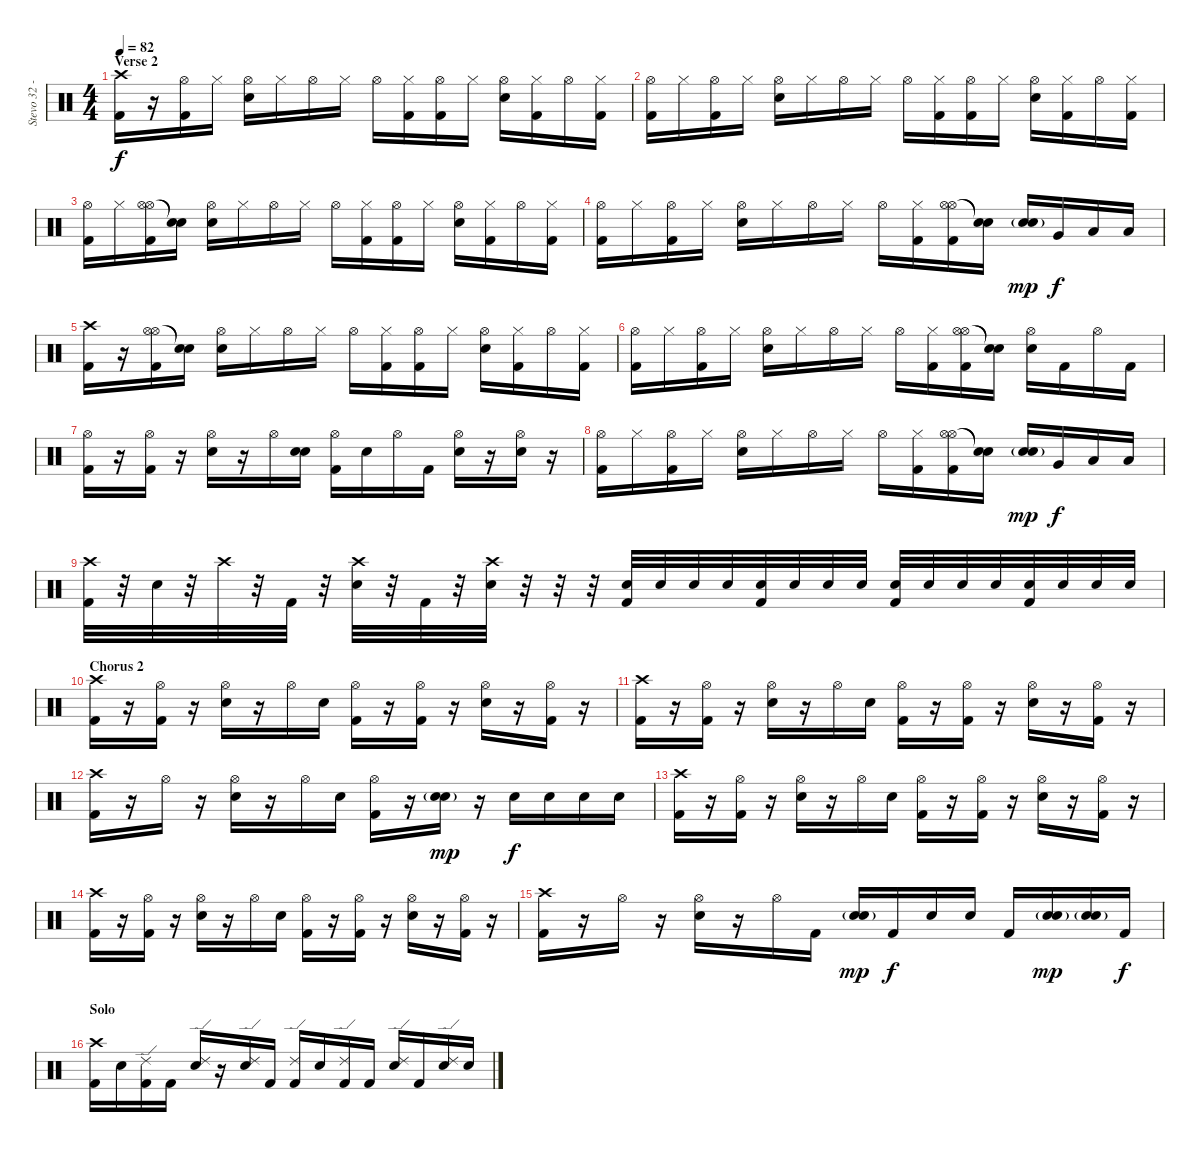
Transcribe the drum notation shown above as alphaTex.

\track ("Stevo 32 - Drums" "Stevo 32 -") {instrument percussion}
\staff {score}
\articulation defaults
\ts (4 4)
\section ("" "Verse 2")
\tempo 82
\clef neutral
\ks c
("Crash high (hit)" "Kick (hit) 2").16{dy f} r.16 ("Hi-Hat (open)" "Kick (hit) 2").16 "Hi-Hat (closed)".16 ("Hi-Hat (open)" "Snare (hit) 2").16 "Hi-Hat (closed)".16 "Hi-Hat (open)".16 "Hi-Hat (closed)".16 "Hi-Hat (open)".16 ("Hi-Hat (closed)" "Kick (hit) 2").16 ("Hi-Hat (open)" "Kick (hit) 2").16 "Hi-Hat (closed)".16 ("Hi-Hat (open)" "Snare (hit) 2").16 ("Hi-Hat (closed)" "Kick (hit) 2").16 "Hi-Hat (open)".16 ("Hi-Hat (closed)" "Kick (hit) 2").16 |
("Hi-Hat (open)" "Kick (hit) 2").16 "Hi-Hat (closed)".16 ("Hi-Hat (open)" "Kick (hit) 2").16 "Hi-Hat (closed)".16 ("Hi-Hat (open)" "Snare (hit) 2").16 "Hi-Hat (closed)".16 "Hi-Hat (open)".16 "Hi-Hat (closed)".16 "Hi-Hat (open)".16 ("Hi-Hat (closed)" "Kick (hit) 2").16 ("Hi-Hat (open)" "Kick (hit) 2").16 "Hi-Hat (closed)".16 ("Hi-Hat (open)" "Snare (hit) 2").16 ("Hi-Hat (closed)" "Kick (hit) 2").16 "Hi-Hat (open)".16 ("Hi-Hat (closed)" "Kick (hit) 2").16 |
("Hi-Hat (open)" "Kick (hit) 2").16 "Hi-Hat (closed)".16 ("Hi-Hat (open)" "Hi-Hat (open)" "Kick (hit) 2").16 ("Snare (hit)"{t} "Snare (hit)"{t}).16 ("Hi-Hat (open)" "Snare (hit) 2").16 "Hi-Hat (closed)".16 "Hi-Hat (open)".16 "Hi-Hat (closed)".16 "Hi-Hat (open)".16 ("Hi-Hat (closed)" "Kick (hit) 2").16 ("Hi-Hat (open)" "Kick (hit) 2").16 "Hi-Hat (closed)".16 ("Hi-Hat (open)" "Snare (hit) 2").16 ("Hi-Hat (closed)" "Kick (hit) 2").16 "Hi-Hat (open)".16 ("Hi-Hat (closed)" "Kick (hit) 2").16 |
("Hi-Hat (open)" "Kick (hit) 2").16 "Hi-Hat (closed)".16 ("Hi-Hat (open)" "Kick (hit) 2").16 "Hi-Hat (closed)".16 ("Hi-Hat (open)" "Snare (hit) 2").16 "Hi-Hat (closed)".16 "Hi-Hat (open)".16 "Hi-Hat (closed)".16 "Hi-Hat (open)".16 ("Hi-Hat (closed)" "Kick (hit) 2").16 ("Hi-Hat (open)" "Hi-Hat (open)" "Kick (hit) 2").16 ("Snare (hit)"{t} "Snare (hit)"{t}).16 ("Snare (hit) 2"{g} "Snare (hit) 2").16{dy mp} "Very Low Tom (hit)".16{dy f} "Low Floor Tom (hit)".16 "Low Floor Tom (hit)".16 |
("Crash high (hit)" "Kick (hit) 2").16 r.16 ("Hi-Hat (open)" "Hi-Hat (open)" "Kick (hit) 2").16 ("Snare (hit)"{t} "Snare (hit)"{t}).16 ("Hi-Hat (open)" "Snare (hit) 2").16 "Hi-Hat (closed)".16 "Hi-Hat (open)".16 "Hi-Hat (closed)".16 "Hi-Hat (open)".16 ("Hi-Hat (closed)" "Kick (hit) 2").16 ("Hi-Hat (open)" "Kick (hit) 2").16 "Hi-Hat (closed)".16 ("Hi-Hat (open)" "Snare (hit) 2").16 ("Hi-Hat (closed)" "Kick (hit) 2").16 "Hi-Hat (open)".16 ("Hi-Hat (closed)" "Kick (hit) 2").16 |
("Hi-Hat (open)" "Kick (hit) 2").16 "Hi-Hat (closed)".16 ("Hi-Hat (open)" "Kick (hit) 2").16 "Hi-Hat (closed)".16 ("Hi-Hat (open)" "Snare (hit) 2").16 "Hi-Hat (closed)".16 "Hi-Hat (open)".16 "Hi-Hat (closed)".16 "Hi-Hat (open)".16 ("Hi-Hat (closed)" "Kick (hit) 2").16 ("Hi-Hat (open)" "Hi-Hat (open)" "Kick (hit) 2").16 ("Snare (hit)"{t} "Snare (hit)"{t}).16 ("Hi-Hat (open)" "Snare (hit) 2").16 "Kick (hit) 2".16 "Hi-Hat (open)".16 "Kick (hit) 2".16 |
("Hi-Hat (open)" "Kick (hit) 2").16 r.16 ("Hi-Hat (open)" "Kick (hit) 2").16 r.16 ("Hi-Hat (open)" "Snare (hit) 2").16 r.16 "Hi-Hat (open)".16 ("Snare (hit) 2" "Snare (hit) 2").16 ("Hi-Hat (open)" "Kick (hit) 2").16 "Snare (hit) 2".16 "Hi-Hat (open)".16 "Kick (hit) 2".16 ("Hi-Hat (open)" "Snare (hit) 2").16 r.16 ("Hi-Hat (open)" "Snare (hit) 2").16 r.16 |
("Hi-Hat (open)" "Kick (hit) 2").16 "Hi-Hat (closed)".16 ("Hi-Hat (open)" "Kick (hit) 2").16 "Hi-Hat (closed)".16 ("Hi-Hat (open)" "Snare (hit) 2").16 "Hi-Hat (closed)".16 "Hi-Hat (open)".16 "Hi-Hat (closed)".16 "Hi-Hat (open)".16 ("Hi-Hat (closed)" "Kick (hit) 2").16 ("Hi-Hat (open)" "Hi-Hat (open)" "Kick (hit) 2").16 ("Snare (hit)"{t} "Snare (hit)"{t}).16 ("Snare (hit) 2"{g} "Snare (hit) 2").16{dy mp} "Very Low Tom (hit)".16{dy f} "Low Floor Tom (hit)".16 "Low Floor Tom (hit)".16 |
("Crash high (hit)" "Kick (hit) 2").32 r.32 "Snare (hit) 2".32 r.32 "Crash high (hit)".32 r.32 "Kick (hit) 2".32 r.32 ("Crash high (hit)" "Snare (hit) 2").32 r.32 "Kick (hit) 2".32 r.32 ("Crash high (hit)" "Snare (hit) 2").32 r.32 r.32 r.32 ("Snare (hit) 2" "Kick (hit) 2").32 "Snare (hit) 2".32 "Snare (hit) 2".32 "Snare (hit) 2".32 ("Snare (hit) 2" "Kick (hit) 2").32 "Snare (hit) 2".32 "Snare (hit) 2".32 "Snare (hit) 2".32 ("Snare (hit) 2" "Kick (hit) 2").32 "Snare (hit) 2".32 "Snare (hit) 2".32 "Snare (hit) 2".32 ("Snare (hit) 2" "Kick (hit) 2").32 "Snare (hit) 2".32 "Snare (hit) 2".32 "Snare (hit) 2".32 |
\section ("" "Chorus 2")
("Crash high (hit)" "Kick (hit) 2").16 r.16 ("Hi-Hat (open)" "Kick (hit) 2").16 r.16 ("Hi-Hat (open)" "Snare (hit) 2").16 r.16 "Hi-Hat (open)".16 "Snare (hit) 2".16 ("Hi-Hat (open)" "Kick (hit) 2").16 r.16 ("Hi-Hat (open)" "Kick (hit) 2").16 r.16 ("Hi-Hat (open)" "Snare (hit) 2").16 r.16 ("Hi-Hat (open)" "Kick (hit) 2").16 r.16 |
("Crash high (hit)" "Kick (hit) 2").16 r.16 ("Hi-Hat (open)" "Kick (hit) 2").16 r.16 ("Hi-Hat (open)" "Snare (hit) 2").16 r.16 "Hi-Hat (open)".16 "Snare (hit) 2".16 ("Hi-Hat (open)" "Kick (hit) 2").16 r.16 ("Hi-Hat (open)" "Kick (hit) 2").16 r.16 ("Hi-Hat (open)" "Snare (hit) 2").16 r.16 ("Hi-Hat (open)" "Kick (hit) 2").16 r.16 |
("Crash high (hit)" "Kick (hit) 2").16 r.16 "Hi-Hat (open)".16 r.16 ("Hi-Hat (open)" "Snare (hit) 2").16 r.16 "Hi-Hat (open)".16 "Snare (hit) 2".16 ("Hi-Hat (open)" "Kick (hit) 2").16 r.16 ("Snare (hit) 2"{g} "Snare (hit) 2").16{dy mp} r.16 "Snare (hit) 2".16{dy f} "Snare (hit) 2".16 "Snare (hit) 2".16 "Snare (hit) 2".16 |
("Crash high (hit)" "Kick (hit) 2").16 r.16 ("Hi-Hat (open)" "Kick (hit) 2").16 r.16 ("Hi-Hat (open)" "Snare (hit) 2").16 r.16 "Hi-Hat (open)".16 "Snare (hit) 2".16 ("Hi-Hat (open)" "Kick (hit) 2").16 r.16 ("Hi-Hat (open)" "Kick (hit) 2").16 r.16 ("Hi-Hat (open)" "Snare (hit) 2").16 r.16 ("Hi-Hat (open)" "Kick (hit) 2").16 r.16 |
("Crash high (hit)" "Kick (hit) 2").16 r.16 ("Hi-Hat (open)" "Kick (hit) 2").16 r.16 ("Hi-Hat (open)" "Snare (hit) 2").16 r.16 "Hi-Hat (open)".16 "Snare (hit) 2".16 ("Hi-Hat (open)" "Kick (hit) 2").16 r.16 ("Hi-Hat (open)" "Kick (hit) 2").16 r.16 ("Hi-Hat (open)" "Snare (hit) 2").16 r.16 ("Hi-Hat (open)" "Kick (hit) 2").16 r.16 |
("Crash high (hit)" "Kick (hit) 2").16 r.16 "Hi-Hat (open)".16 r.16 ("Hi-Hat (open)" "Snare (hit) 2").16 r.16 "Hi-Hat (open)".16 "Kick (hit) 2".16 ("Snare (hit) 2"{g} "Snare (hit) 2").16{dy mp} "Kick (hit) 2".16{dy f} "Snare (hit) 2".16 "Snare (hit) 2".16 "Kick (hit) 2".16 ("Snare (hit) 2"{g} "Snare (hit) 2").16{dy mp} ("Snare (hit) 2"{g} "Snare (hit) 2").16 "Kick (hit) 2".16{dy f} |
\section ("" "Solo")
("Crash high (hit)" "Kick (hit) 2").16 "Snare (hit) 2".16 ("Ride (edge) 2" "Kick (hit) 2").16 "Kick (hit) 2".16 ("Ride (edge) 2" "Snare (hit) 2").16 r.16 ("Ride (edge) 2" "Snare (hit) 2").16 "Kick (hit) 2".16 ("Ride (edge) 2" "Kick (hit) 2").16 "Snare (hit) 2".16 ("Ride (edge) 2" "Kick (hit) 2").16 "Kick (hit) 2".16 ("Ride (edge) 2" "Snare (hit) 2").16 "Kick (hit) 2".16 ("Ride (edge) 2" "Snare (hit) 2").16 "Snare (hit) 2".16
